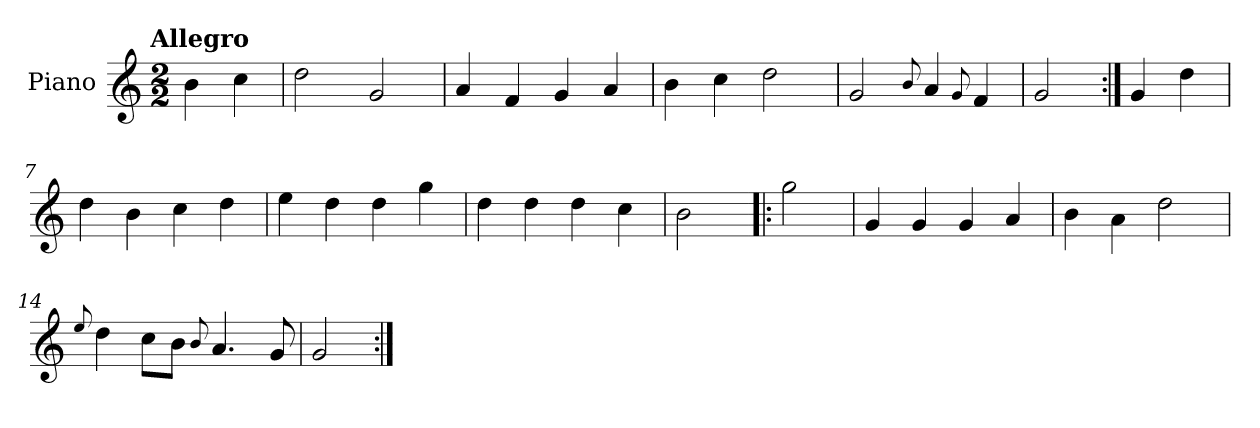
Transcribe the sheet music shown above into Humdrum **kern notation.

**kern
*part1
*staff1
*I"Piano
*I'Pno.
*clefG2
*k[]
!!LO:TX:omd:t=Allegro
*M2/2
*MM144
=
4b\
4cc\
=1
2dd\
2g/
=2
4a/
4f/
4g/
4a/
=3
4b\
4cc\
2dd\
=4
2g/
8qqb/
4a/
8qqg/
4f/
!!LO:LB:g=z
=5
2g/
=6:|!
4g/
4dd\
=7
4dd\
4b\
4cc\
4dd\
=8
4ee\
4dd\
4dd\
4gg\
=9
4dd\
4dd\
4dd\
4cc\
=10
2b\
=11!|:
2gg\
!!LO:LB:g=z
=12
4g/
4g/
4g/
4a/
=13
4b\
4a\
2dd\
=14
8qqee/
4dd\
8cc\L
8b\J
8qqb/
4.a/
8g/
=15
2g/
=:|!
*-
